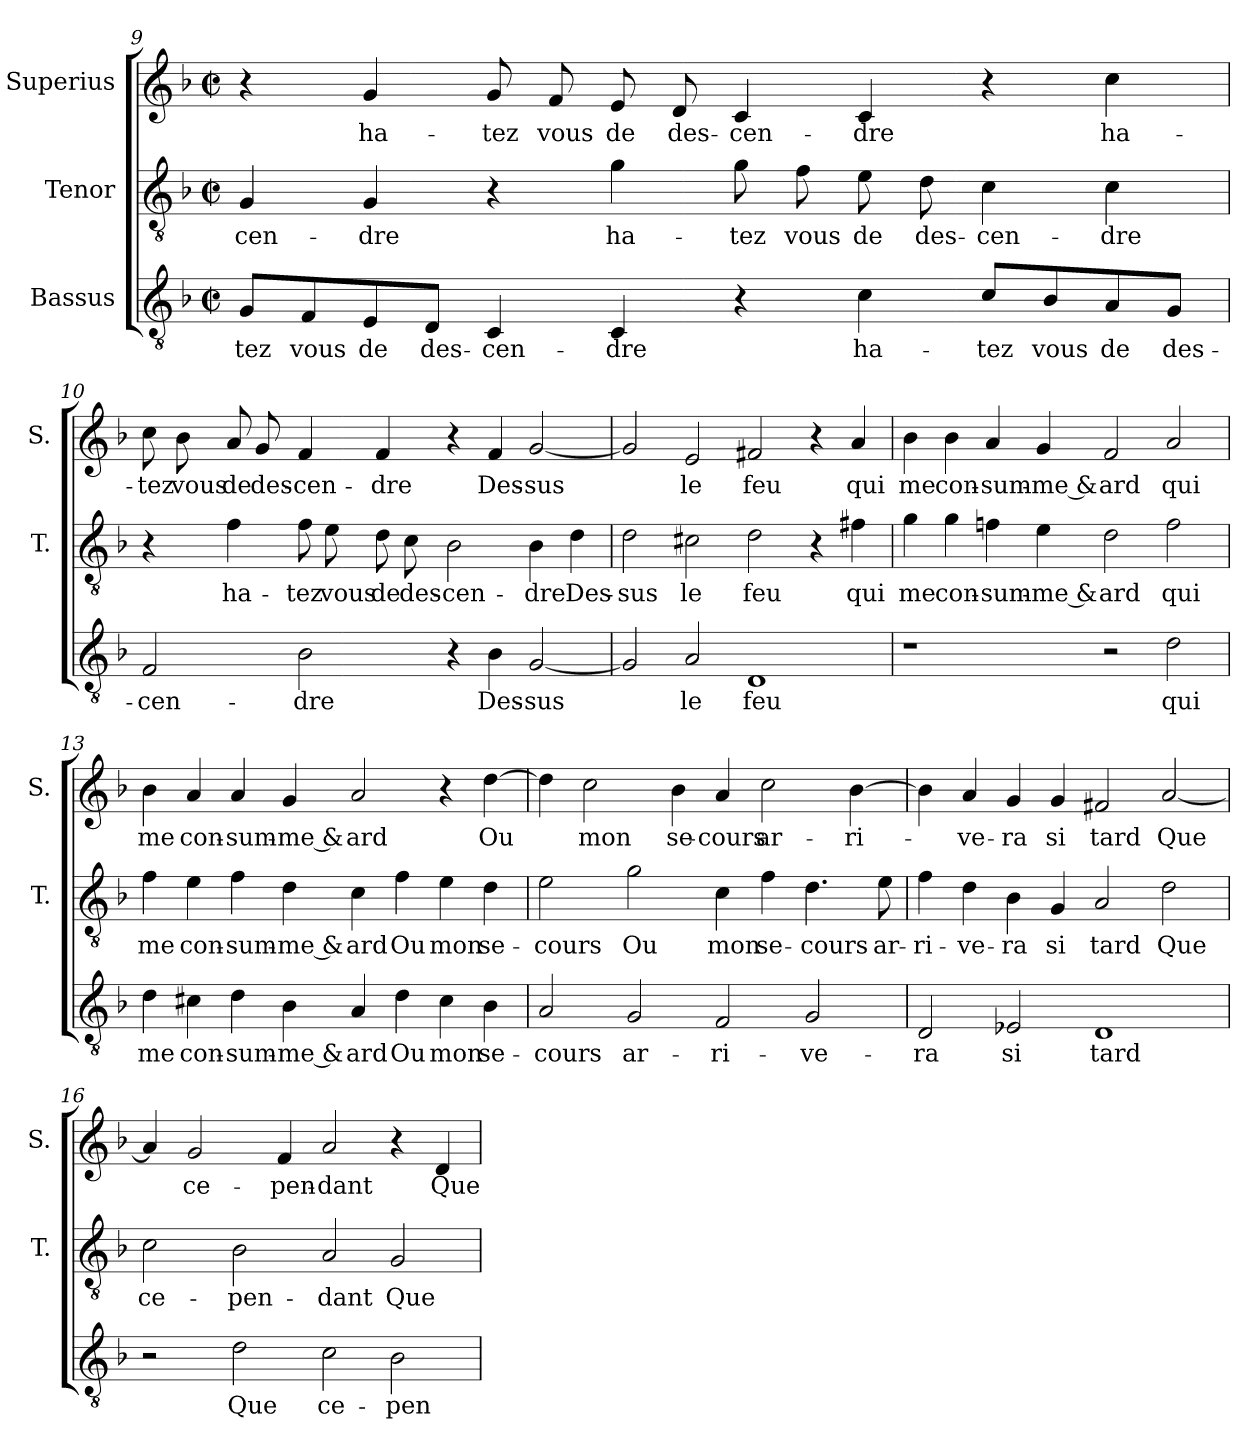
**kern	**text	**kern	**text	**kern	**text
*part3	*part3	*part2	*part2	*part1	*part1
*staff3	*staff3	*staff2	*staff2	*staff1	*staff1
*I"Bassus	*	*I"Tenor	*	*I"Superius	*
*	*	*I'T.	*	*I'S.	*
!!LO:LB:g=z
*clefGv2	*	*clefGv2	*	*clefG2	*
*k[b-]	*	*k[b-]	*	*k[b-]	*
*F:	*	*F:	*	*F:	*
*M2/2	*	*M2/2	*	*M2/2	*
*met(c|)	*	*met(c|)	*	*met(c|)	*
=9	=9	=9	=9	=9	=9
8G/L	-tez	4G/	-cen-	4r	.
8F/	vous	.	.	.	.
8E/	de	4G/	-dre	4g/	ha-
8D/J	des-	.	.	.	.
4C/	-cen-	4r	.	8g/	-tez
.	.	.	.	8f/	vous
4C/	-dre	4g\	ha-	8e/	de
.	.	.	.	8d/	des-
4r	.	8g\	-tez	4c/	-cen-
.	.	8f\	vous	.	.
4c\	ha-	8e\	de	4c/	-dre
.	.	8d\	des-	.	.
8c/L	-tez	4c\	-cen-	4r	.
8B-/	vous	.	.	.	.
8A/	de	4c\	-dre	4cc\	ha-
8G/J	des-	.	.	.	.
=10	=10	=10	=10	=10	=10
2F/	-cen-	4r	.	8cc\	-tez
.	.	.	.	8b-\	vous
.	.	4f\	ha-	8a/	de
.	.	.	.	8g/	des-
2B-\	-dre	8f\	-tez	4f/	-cen-
.	.	8e\	vous	.	.
.	.	8d\	de	4f/	-dre
.	.	8c\	des-	.	.
4r	.	2B-\	-cen-	4r	.
4B-\	Des-	.	.	4f/	Des-
[2G/	-sus	4B-\	-dre	[2g/	-sus
.	.	4d\	Des-	.	.
!!LO:LB:g=z
=11	=11	=11	=11	=11	=11
2G/]	.	2d\	-sus	2g/]	.
2A/	le	2c#X\	le	2e/	le
1D/	feu	2d\	feu	2f#X/	feu
.	.	4r	.	4r	.
.	.	4f#X\	qui	4a/	qui
=12	=12	=12	=12	=12	=12
1r	.	4g\	me	4b-\	me
.	.	4g\	con-	4b-\	con-
.	.	4fn\	-sum-	4a/	-sum-
.	.	4e\	-me &	4g/	-me &
2r	.	2d\	ard	2f/	ard
2d\	qui	2f\	qui	2a/	qui
=13	=13	=13	=13	=13	=13
4d\	me	4f\	me	4b-\	me
4c#X\	con-	4e\	con-	4a/	con-
4d\	-sum-	4f\	-sum-	4a/	-sum-
4B-\	-me &	4d\	-me &	4g/	-me &
4A/	ard	4c\	ard	2a/	ard
4d\	Ou	4f\	Ou	.	.
4c#\	mon	4e\	mon	4r	.
4B-\	se-	4d\	se-	[4dd\	Ou
=14	=14	=14	=14	=14	=14
2A/	-cours	2e\	-cours	4dd\]	.
.	.	.	.	2cc\	mon
2G/	ar-	2g\	Ou	.	.
.	.	.	.	4b-\	se-
2F/	-ri-	4c\	mon	4a/	-cours
.	.	4f\	se-	2cc\	ar-
2G/	-ve-	4.d\	-cours	.	.
.	.	.	.	[4b-\	-ri-
.	.	8e\	ar-	.	.
!!LO:PB:g=z
=15	=15	=15	=15	=15	=15
2D/	-ra	4f\	-ri-	4b-\]	.
.	.	4d\	-ve-	4a/	-ve-
2E-X/	si	4B-\	-ra	4g/	-ra
.	.	4G/	si	4g/	si
1D/	tard	2A/	tard	2f#X/	tard
.	.	2d\	Que	[2a/	Que
=16	=16	=16	=16	=16	=16
2r	.	2c\	ce-	4a/]	.
.	.	.	.	2g/	ce-
2d\	Que	2B-\	-pen-	.	.
.	.	.	.	4f/	-pen-
2c\	ce-	2A/	-dant	2a/	-dant
2B-\	-pen-	2G/	Que	4r	.
.	.	.	.	4d/	Que
=	=	=	=	=	=
*-	*-	*-	*-	*-	*-
